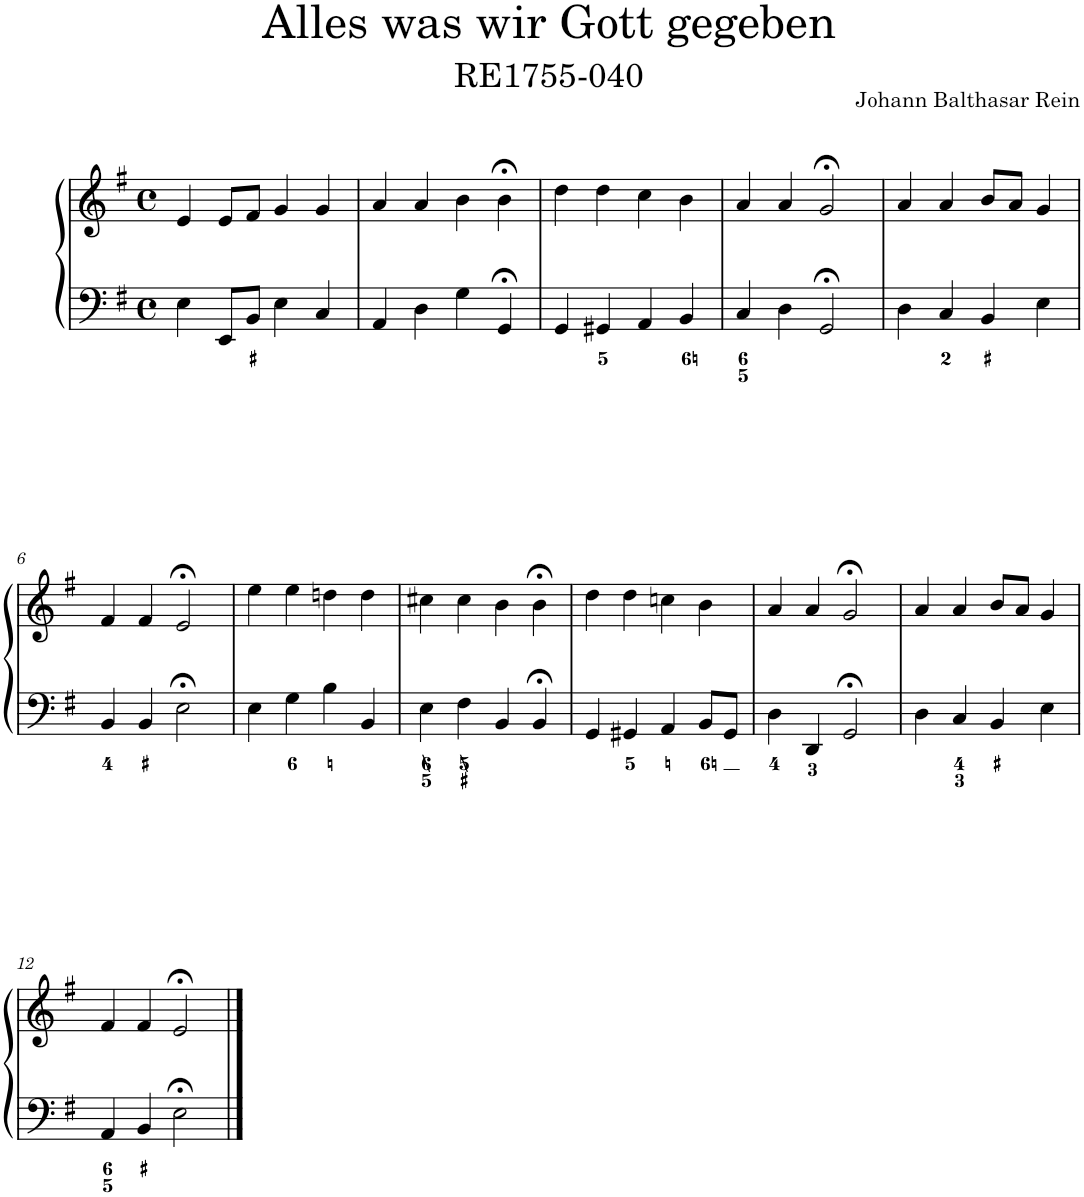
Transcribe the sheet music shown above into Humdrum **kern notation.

**kern	**kern
*part1	*part1
*staff2	*staff1
*I"Piano	*
*I'Pno.	*
*clefF4	*clefG2
*k[f#]	*k[f#]
*M4/4	*M4/4
*met(c)	*met(c)
=1	=1
4E\	4e/
8EE/L	8e/L
8BB/J	8f#/J
4E\	4g/
4C/	4g/
=2	=2
4AA/	4a/
4D\	4a/
4G\	4b\
4GG;</	4b;<\
=3	=3
4GG/	4dd\
4GG#X/	4dd\
4AA/	4cc\
4BB/	4b\
=4	=4
4C/	4a/
4D\	4a/
2GG;</	2g;</
=5	=5
4D\	4a/
4C/	4a/
4BB/	8b/L
.	8a/J
4E\	4g/
!!LO:LB:g=z
=6	=6
4BB/	4f#/
4BB/	4f#/
2E;<\	2e;</
=7	=7
4E\	4ee\
4G\	4ee\
4B\	4ddn\
4BB/	4dd\
=8	=8
4E\	4cc#X\
4F#\	4cc#\
4BB/	4b\
4BB;</	4b;<\
=9	=9
4GG/	4dd\
4GG#X/	4dd\
4AA/	4ccn\
8BB/L	4b\
8GG#/J	.
=10	=10
4D\	4a/
4DD/	4a/
2GG;</	2g;</
=11	=11
4D\	4a/
4C/	4a/
4BB/	8b/L
.	8a/J
4E\	4g/
!!LO:LB:g=z
=12	=12
4AA/	4f#/
4BB/	4f#/
2E;<\	2e;</
==	==
*-	*-
